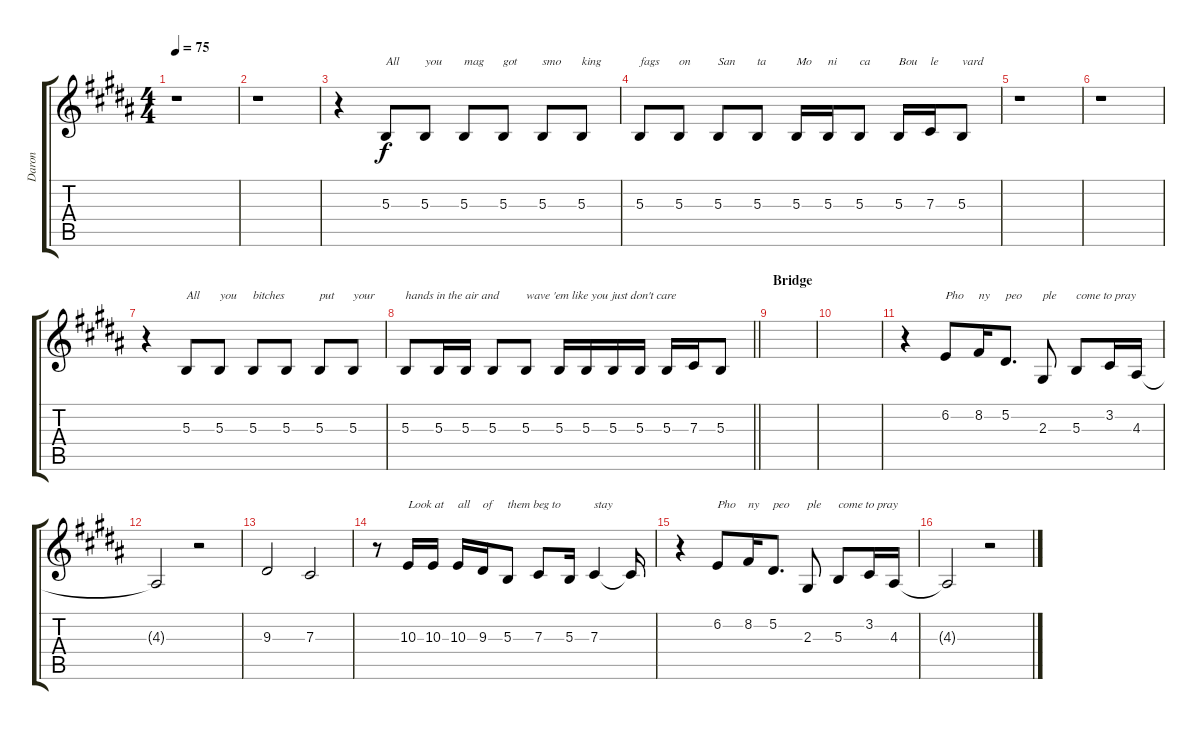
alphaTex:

\track ("Daron" "Daron") {instrument synthvoice}
\staff {score tabs}
\tuning (Eb4 Bb3 Gb3 Db3 Ab2 Eb2) {hide}
\ts (4 4)
\tempo 75
\clef g2
\ks g#minor
r.1{dy f} |
r.1 |
r.4 5.3.8{txt "All"} 5.3.8{txt "you"} 5.3.8{txt "mag"} 5.3.8{txt "got"} 5.3.8{txt "smo"} 5.3.8{txt "king"} |
5.3.8{txt "fags"} 5.3.8{txt "on"} 5.3.8{txt "San"} 5.3.8{txt "ta"} 5.3.16{txt "Mo"} 5.3.16{txt "ni"} 5.3.8{txt "ca"} 5.3.16{txt "Bou"} 7.3.16{txt "le"} 5.3.8{txt "vard"} |
r.1 |
r.1 |
r.4 5.3.8{txt "All"} 5.3.8{txt "you"} 5.3.8{txt "bitches"} 5.3.8 5.3.8{txt "put"} 5.3.8{txt "your"} |
\barLineRight lightlight
5.3.8{txt "hands in the air and"} 5.3.16 5.3.16 5.3.8 5.3.8{txt "wave 'em like you just don't care"} 5.3.16 5.3.16 5.3.16 5.3.16 5.3.16 7.3.16 5.3.8 |
\section ("" "Bridge")
|
|
r.4 6.2.8{txt "Pho"} 8.2.16{txt "ny"} 5.2.8{d txt "peo"} 2.3.8{txt "ple"} 5.3.8{txt "come to pray"} 3.2.16 4.3.16 |
4.3{t}.2 r.2 |
9.3.2 7.3.2 |
r.8 10.3.16{txt "Look at"} 10.3.16 10.3.16{txt "all"} 9.3.16{txt "of"} 5.3.8{txt "them beg to"} 7.3.8 5.3.16 7.3.4{txt "stay"} 7.3{t}.16 |
r.4 6.2.8{txt "Pho"} 8.2.16{txt "ny"} 5.2.8{d txt "peo"} 2.3.8{txt "ple"} 5.3.8{txt "come to pray"} 3.2.16 4.3.16 |
4.3{t}.2 r.2
